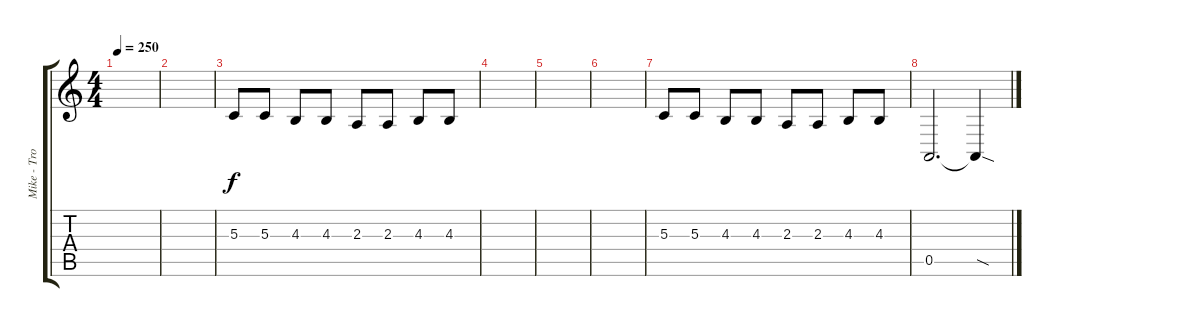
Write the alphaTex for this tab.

\track ("Mike - Trombone" "Mike - Tro") {instrument trombone}
\staff {score tabs}
\tuning (E4 B3 G3 D3 A2 E2) {hide}
\ts (4 4)
\tempo 250
\clef g2
\ks c
|
|
5.3.8 5.3.8 4.3.8 4.3.8 2.3.8 2.3.8 4.3.8 4.3.8 |
|
|
|
5.3.8 5.3.8 4.3.8 4.3.8 2.3.8 2.3.8 4.3.8 4.3.8 |
0.5.2{d} 0.5{sod t}.4
